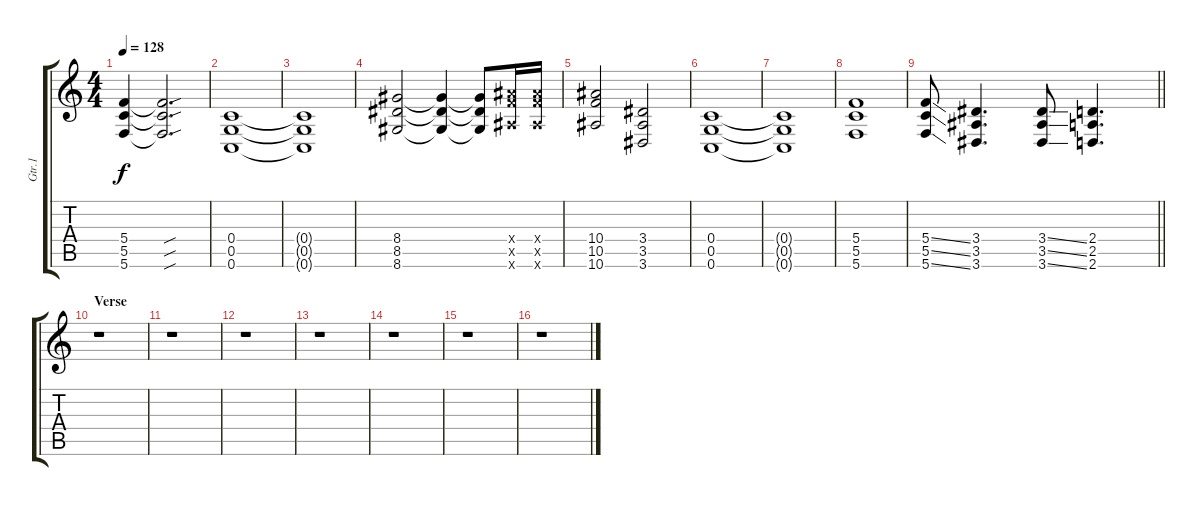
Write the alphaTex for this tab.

\track ("Gtr.1" "Gtr.1") {instrument distortionguitar}
\staff {score tabs}
\tuning (D4 A3 F3 C3 G2 C2) {hide}
\ts (4 4)
\tempo 128
\clef g2
\ks c
(5.4{t} 5.5{t} 5.6{t}).4{dy f} (5.4{sou t} 5.5{sou t} 5.6{sou t}).2{d} |
(0.4 0.5 0.6).1 |
(0.4{t} 0.5{t} 0.6{t}).1 |
(8.4 8.5 8.6).2 (8.4{t} 8.5{t} 8.6{t}).4 (8.4{t} 8.5{t} 8.6{t}).8 (10.4{x} 10.5{x} 10.6{x}).16 (10.4{x} 10.5{x} 10.6{x}).16 |
(10.4 10.5 10.6).2 (3.4 3.5 3.6).2 |
(0.4 0.5 0.6).1 |
(0.4{t} 0.5{t} 0.6{t}).1 |
(5.4 5.5 5.6).1 |
\barLineRight lightlight
(5.4{ss} 5.5{ss} 5.6{ss}).8 (3.4 3.5 3.6).4{d} (3.4{ss} 3.5{ss} 3.6{ss}).8 (2.4 2.5 2.6).4{d} |
\section ("" "Verse")
r.1 |
r.1 |
r.1 |
r.1 |
r.1 |
r.1 |
r.1
